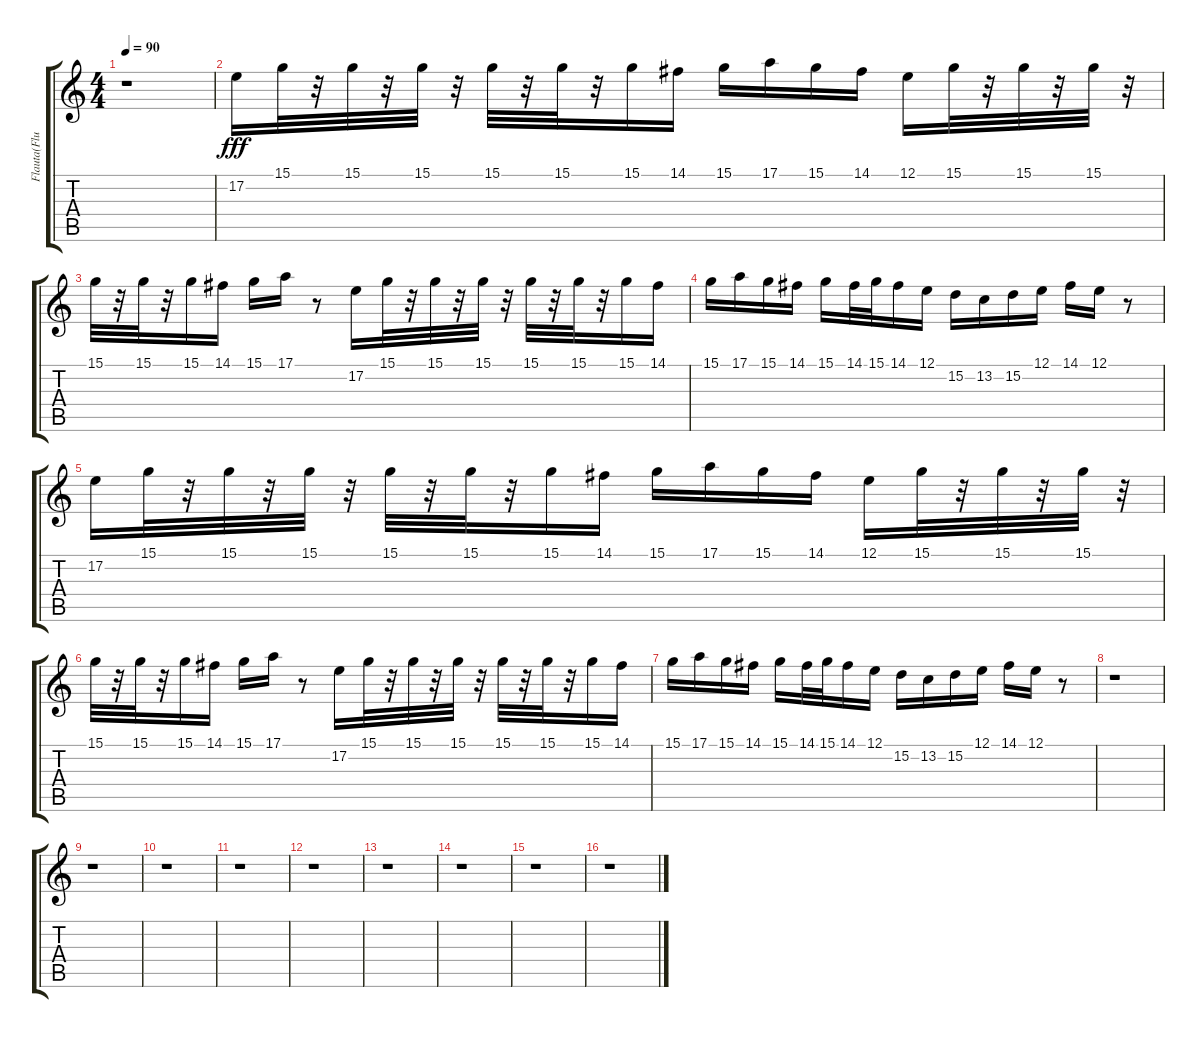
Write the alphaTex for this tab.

\track ("Flauta(Flute)" "Flauta(Flu") {instrument shakuhachi}
\staff {score tabs}
\tuning (E4 B3 G3 D3 A2 E2) {hide}
\ts (4 4)
\tempo 90
\clef g2
\ks c
r.1{dy fff} |
17.2.16 15.1.32 r.32 15.1.32 r.32 15.1.32 r.32 15.1.32 r.32 15.1.32 r.32 15.1.16 14.1.16 15.1.16 17.1.16 15.1.16 14.1.16 12.1.16 15.1.32 r.32 15.1.32 r.32 15.1.32 r.32 |
15.1.32 r.32 15.1.32 r.32 15.1.16 14.1.16 15.1.16 17.1.16 r.8 17.2.16 15.1.32 r.32 15.1.32 r.32 15.1.32 r.32 15.1.32 r.32 15.1.32 r.32 15.1.16 14.1.16 |
15.1.16 17.1.16 15.1.16 14.1.16 15.1.16 14.1.32 15.1.32 14.1.16 12.1.16 15.2.16 13.2.16 15.2.16 12.1.16 14.1.16 12.1.16 r.8 |
17.2.16 15.1.32 r.32 15.1.32 r.32 15.1.32 r.32 15.1.32 r.32 15.1.32 r.32 15.1.16 14.1.16 15.1.16 17.1.16 15.1.16 14.1.16 12.1.16 15.1.32 r.32 15.1.32 r.32 15.1.32 r.32 |
15.1.32 r.32 15.1.32 r.32 15.1.16 14.1.16 15.1.16 17.1.16 r.8 17.2.16 15.1.32 r.32 15.1.32 r.32 15.1.32 r.32 15.1.32 r.32 15.1.32 r.32 15.1.16 14.1.16 |
15.1.16 17.1.16 15.1.16 14.1.16 15.1.16 14.1.32 15.1.32 14.1.16 12.1.16 15.2.16 13.2.16 15.2.16 12.1.16 14.1.16 12.1.16 r.8 |
r.1 |
r.1 |
r.1 |
r.1 |
r.1 |
r.1 |
r.1 |
r.1 |
r.1
